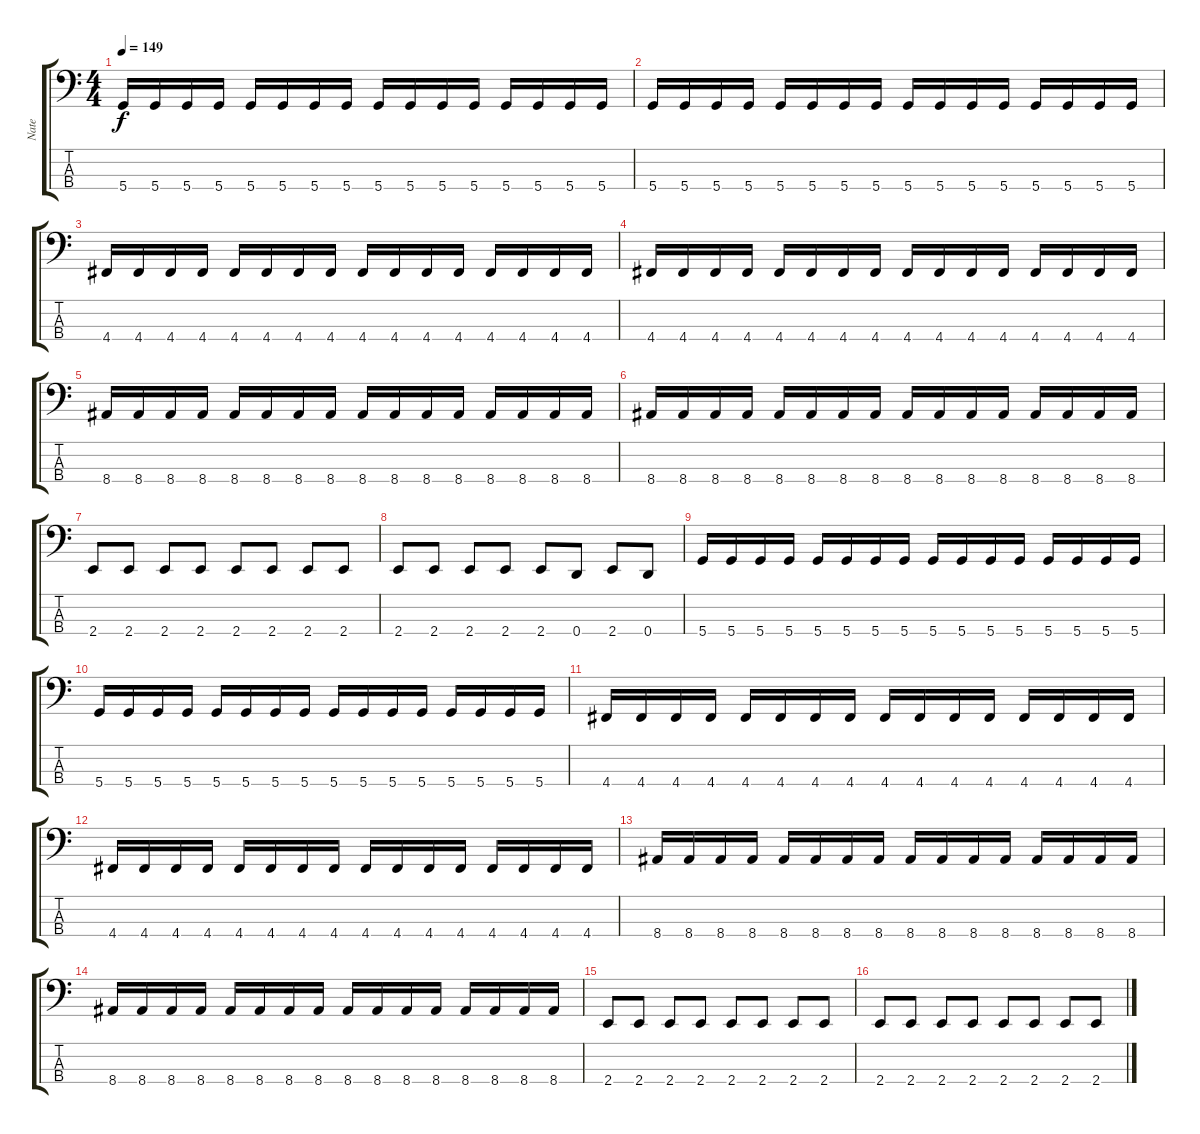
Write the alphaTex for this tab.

\track ("Nate" "Nate") {instrument electricbasspick}
\staff {score tabs}
\tuning (G2 D2 A1 D1) {hide}
\ts (4 4)
\tempo 149
\clef f4
\ks c
5.4.16{dy f} 5.4.16 5.4.16 5.4.16 5.4.16 5.4.16 5.4.16 5.4.16 5.4.16 5.4.16 5.4.16 5.4.16 5.4.16 5.4.16 5.4.16 5.4.16 |
5.4.16 5.4.16 5.4.16 5.4.16 5.4.16 5.4.16 5.4.16 5.4.16 5.4.16 5.4.16 5.4.16 5.4.16 5.4.16 5.4.16 5.4.16 5.4.16 |
4.4.16 4.4.16 4.4.16 4.4.16 4.4.16 4.4.16 4.4.16 4.4.16 4.4.16 4.4.16 4.4.16 4.4.16 4.4.16 4.4.16 4.4.16 4.4.16 |
4.4.16 4.4.16 4.4.16 4.4.16 4.4.16 4.4.16 4.4.16 4.4.16 4.4.16 4.4.16 4.4.16 4.4.16 4.4.16 4.4.16 4.4.16 4.4.16 |
8.4.16 8.4.16 8.4.16 8.4.16 8.4.16 8.4.16 8.4.16 8.4.16 8.4.16 8.4.16 8.4.16 8.4.16 8.4.16 8.4.16 8.4.16 8.4.16 |
8.4.16 8.4.16 8.4.16 8.4.16 8.4.16 8.4.16 8.4.16 8.4.16 8.4.16 8.4.16 8.4.16 8.4.16 8.4.16 8.4.16 8.4.16 8.4.16 |
2.4.8 2.4.8 2.4.8 2.4.8 2.4.8 2.4.8 2.4.8 2.4.8 |
2.4.8 2.4.8 2.4.8 2.4.8 2.4.8 0.4.8 2.4.8 0.4.8 |
5.4.16 5.4.16 5.4.16 5.4.16 5.4.16 5.4.16 5.4.16 5.4.16 5.4.16 5.4.16 5.4.16 5.4.16 5.4.16 5.4.16 5.4.16 5.4.16 |
5.4.16 5.4.16 5.4.16 5.4.16 5.4.16 5.4.16 5.4.16 5.4.16 5.4.16 5.4.16 5.4.16 5.4.16 5.4.16 5.4.16 5.4.16 5.4.16 |
4.4.16 4.4.16 4.4.16 4.4.16 4.4.16 4.4.16 4.4.16 4.4.16 4.4.16 4.4.16 4.4.16 4.4.16 4.4.16 4.4.16 4.4.16 4.4.16 |
4.4.16 4.4.16 4.4.16 4.4.16 4.4.16 4.4.16 4.4.16 4.4.16 4.4.16 4.4.16 4.4.16 4.4.16 4.4.16 4.4.16 4.4.16 4.4.16 |
8.4.16 8.4.16 8.4.16 8.4.16 8.4.16 8.4.16 8.4.16 8.4.16 8.4.16 8.4.16 8.4.16 8.4.16 8.4.16 8.4.16 8.4.16 8.4.16 |
8.4.16 8.4.16 8.4.16 8.4.16 8.4.16 8.4.16 8.4.16 8.4.16 8.4.16 8.4.16 8.4.16 8.4.16 8.4.16 8.4.16 8.4.16 8.4.16 |
2.4.8 2.4.8 2.4.8 2.4.8 2.4.8 2.4.8 2.4.8 2.4.8 |
2.4.8 2.4.8 2.4.8 2.4.8 2.4.8 2.4.8 2.4.8 2.4.8
